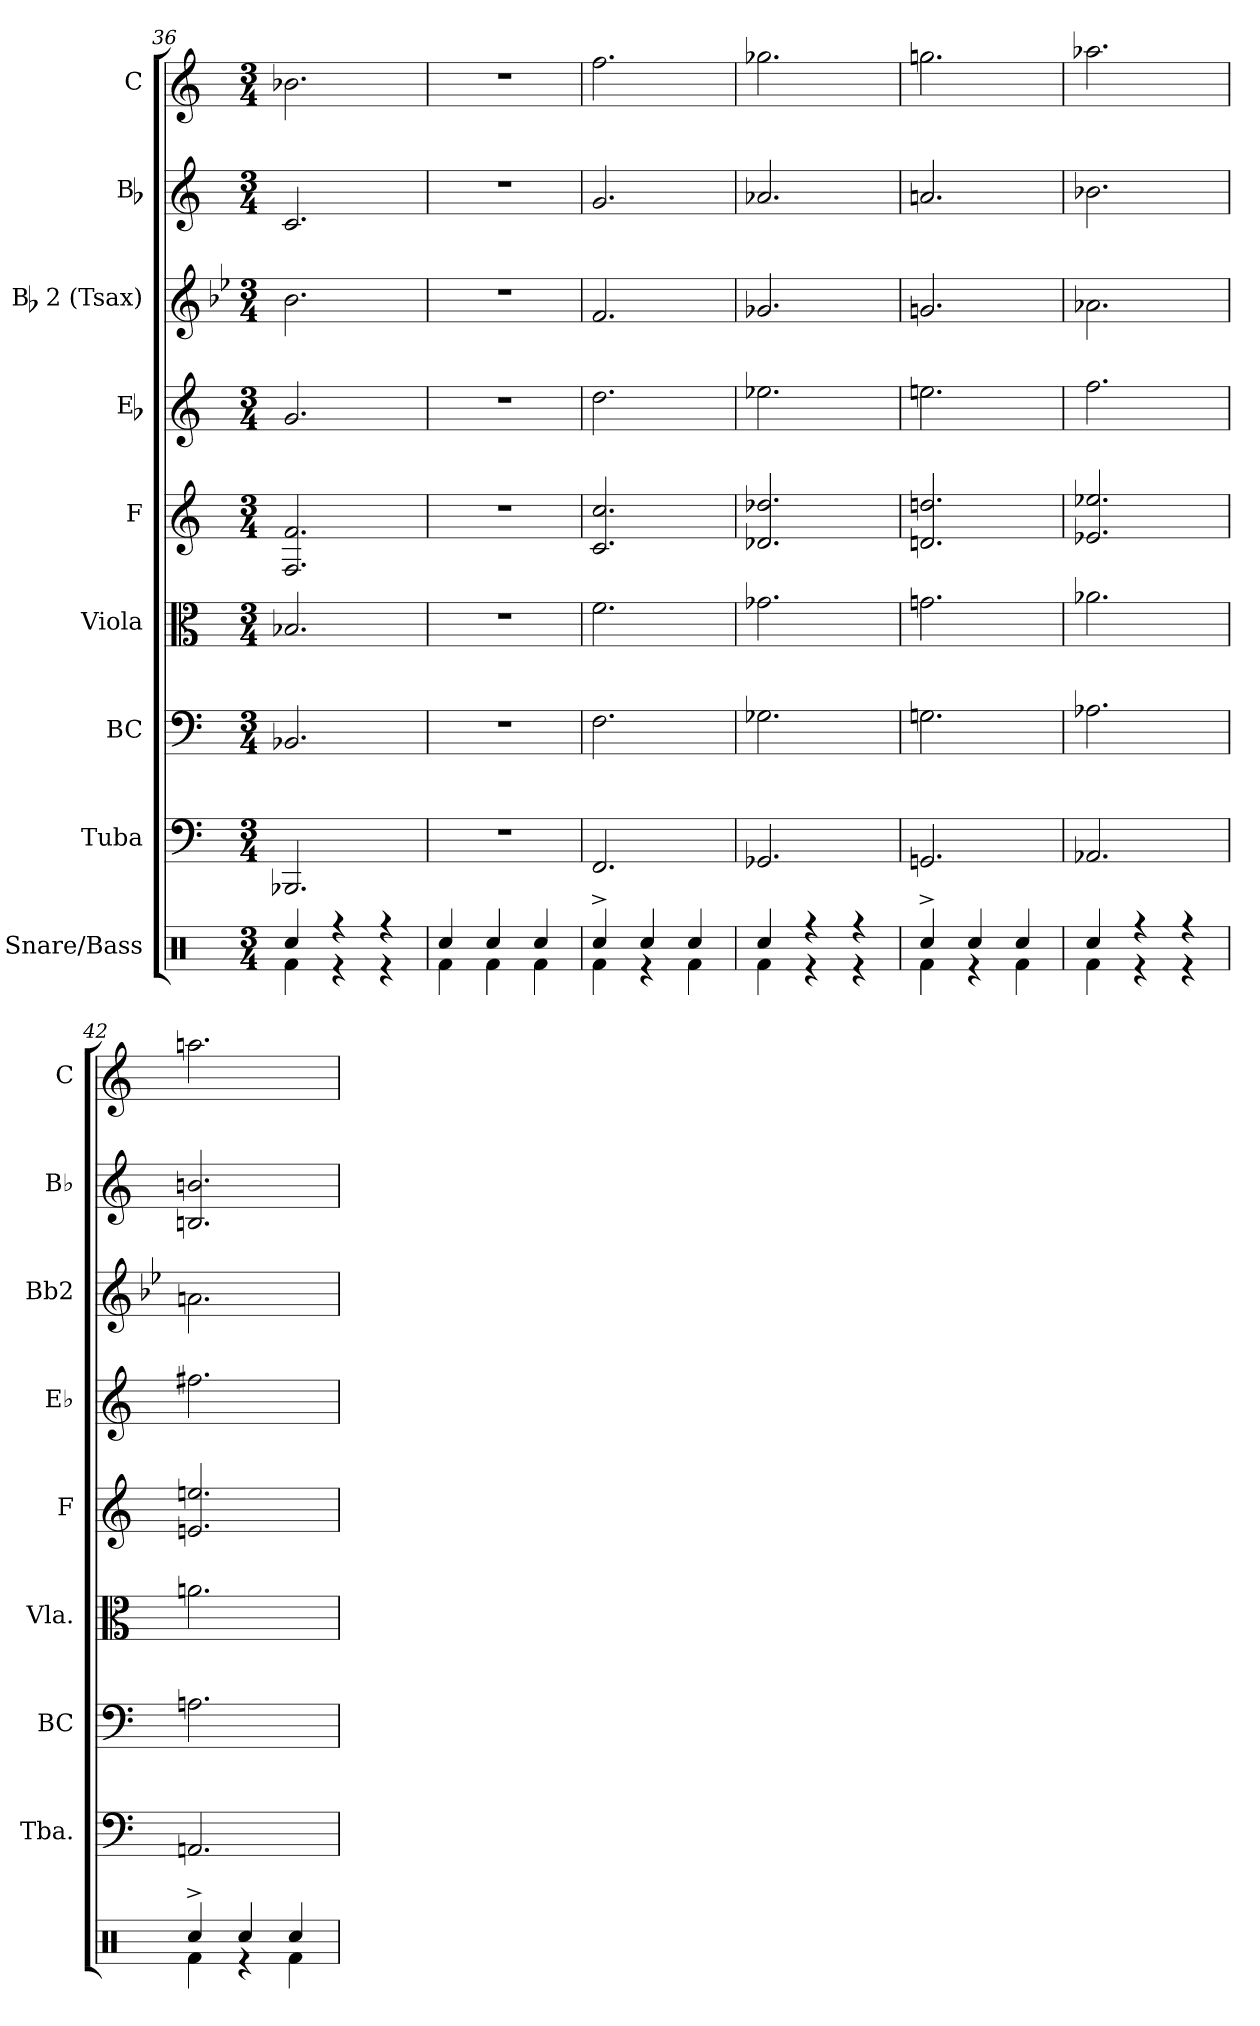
**kern	**kern	**kern	**kern	**kern	**kern	**kern	**kern	**kern
*part9	*part8	*part7	*part6	*part5	*part4	*part3	*part2	*part1
*staff9	*staff8	*staff7	*staff6	*staff5	*staff4	*staff3	*staff2	*staff1
*I"Snare/Bass	*I"Tuba	*I"BC	*I"Viola	*I"F	*I"Eb	*I"Bb 2 (Tsax)	*I"Bb	*I"C
*	*I'Tba.	*I'BC	*I'Vla.	*I'F	*I'Eb	*I'Bb2	*I'Bb	*I'C
*clefX	*clefF4	*clefF4	*clefC3	*clefG2	*clefG2	*clefG2	*clefG2	*clefG2
*	*	*	*	*ITrd4c7	*ITrd5c9	*ITrd8c14	*ITrd1c2	*
*k[]	*k[]	*k[]	*k[]	*k[b-]	*k[b-e-a-]	*k[b-e-]	*k[b-e-]	*k[]
*M3/4	*M3/4	*M3/4	*M3/4	*M3/4	*M3/4	*M3/4	*M3/4	*M3/4
=36	=36	=36	=36	=36	=36	=36	=36	=36
*^	*	*	*	*	*	*	*	*
4Rcci/	4Rfi\	2.BBB-Xi/	2.BB-Xi/	2.B-Xi/	2.BB-i/ 2.B-i	2.B-i/	2.B-i\	2.B-i/	2.b-Xi\
4r	4r	.	.	.	.	.	.	.	.
4r	4r	.	.	.	.	.	.	.	.
=37	=37	=37	=37	=37	=37	=37	=37	=37	=37
!	!	!LO:N:vis=1	!LO:N:vis=1	!LO:N:vis=1	!LO:N:vis=1	!LO:N:vis=1	!LO:N:vis=1	!LO:N:vis=1	!LO:N:vis=1
4Rcci/	4Rfi\	2.r	2.r	2.r	2.r	2.r	2.r	2.r	2.r
4Rcci/	4Rfi\	.	.	.	.	.	.	.	.
4Rcci/	4Rfi\	.	.	.	.	.	.	.	.
=38	=38	=38	=38	=38	=38	=38	=38	=38	=38
4Rcc^i/	4Rfi\	2.FFi/	2.Fi\	2.fi\	2.Fi/ 2.fi	2.fi\	2.Fi/	2.fi/	2.ffi\
4Rcci/	4r	.	.	.	.	.	.	.	.
4Rcci/	4Rfi\	.	.	.	.	.	.	.	.
=39	=39	=39	=39	=39	=39	=39	=39	=39	=39
4Rcci/	4Rfi\	2.GG-Xi/	2.G-Xi\	2.g-Xi\	2.G-Xi/ 2.g-Xi	2.g-Xi\	2.G-Xi/	2.g-Xi/	2.gg-Xi\
4r	4r	.	.	.	.	.	.	.	.
4r	4r	.	.	.	.	.	.	.	.
=40	=40	=40	=40	=40	=40	=40	=40	=40	=40
4Rcc^i/	4Rfi\	2.GGni/	2.Gni\	2.gni\	2.Gni/ 2.gni	2.gni\	2.Gni/	2.gni/	2.ggni\
4Rcci/	4r	.	.	.	.	.	.	.	.
4Rcci/	4Rfi\	.	.	.	.	.	.	.	.
=41	=41	=41	=41	=41	=41	=41	=41	=41	=41
4Rcci/	4Rfi\	2.AA-Xi/	2.A-Xi\	2.a-Xi\	2.A-Xi/ 2.a-Xi	2.a-i\	2.A-Xi\	2.a-Xi\	2.aa-Xi\
4r	4r	.	.	.	.	.	.	.	.
4r	4r	.	.	.	.	.	.	.	.
=42	=42	=42	=42	=42	=42	=42	=42	=42	=42
4Rcc^i/	4Rfi\	2.AAni/	2.Ani\	2.ani\	2.Ani/ 2.ani	2.ani\	2.Ani\	2.Ani/ 2.ani	2.aani\
4Rcci/	4r	.	.	.	.	.	.	.	.
4Rcci/	4Rfi\	.	.	.	.	.	.	.	.
*v	*v	*	*	*	*	*	*	*	*
=	=	=	=	=	=	=	=	=
*-	*-	*-	*-	*-	*-	*-	*-	*-
